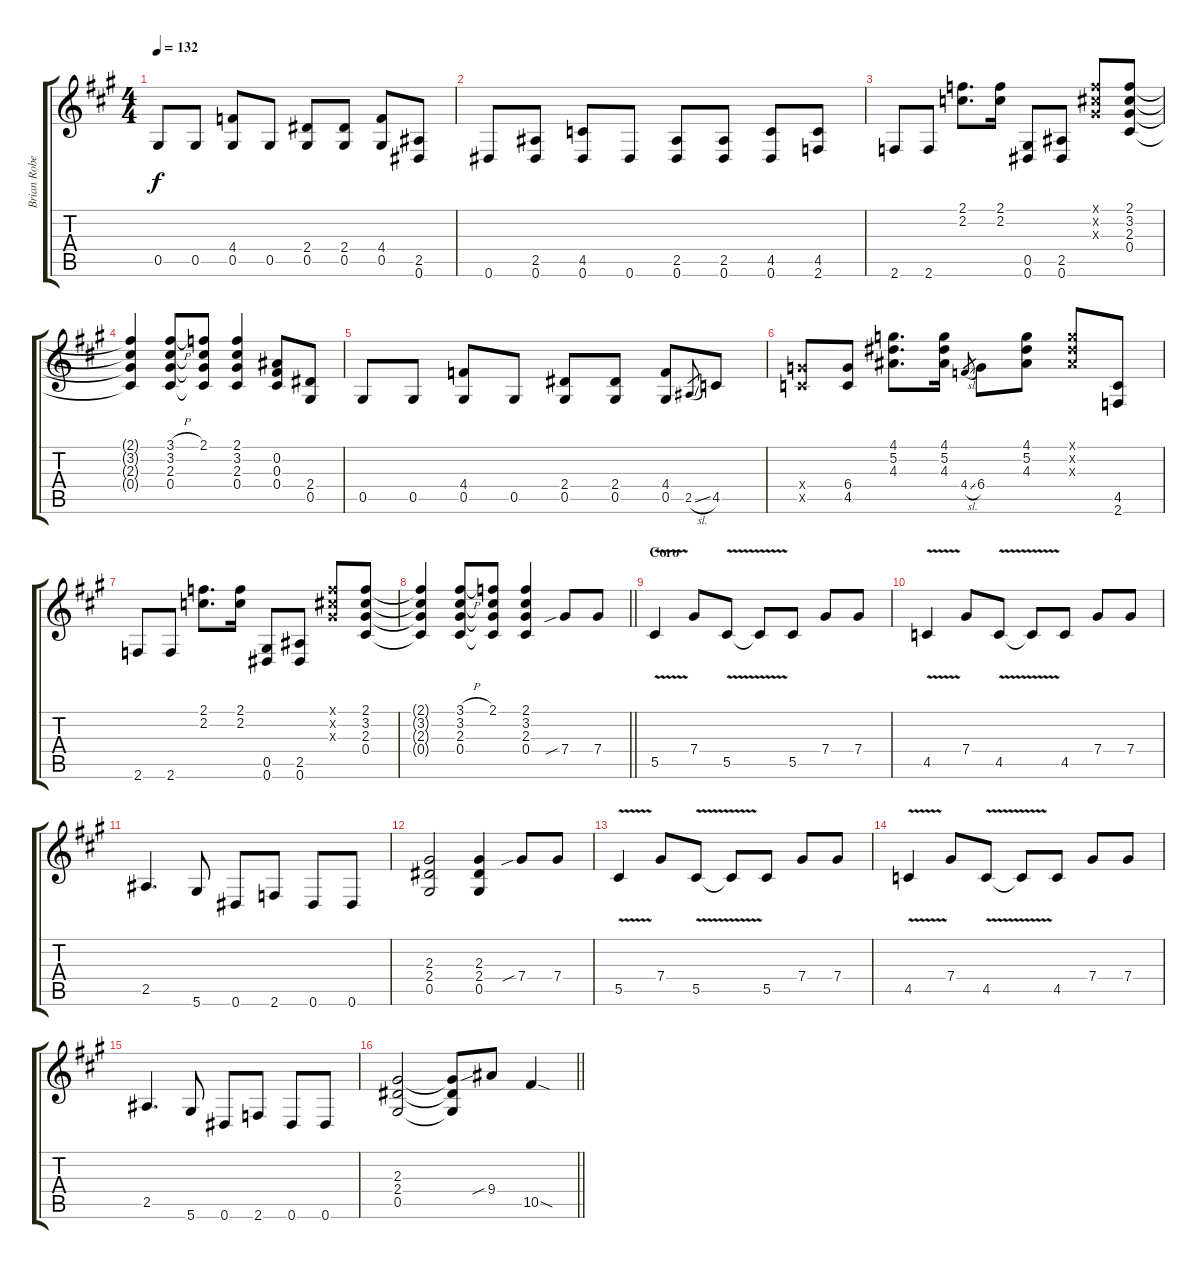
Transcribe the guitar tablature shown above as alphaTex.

\track ("Brian Robertson" "Brian Robe") {instrument distortionguitar}
\staff {score tabs}
\tuning (Eb4 Bb3 Gb3 Db3 Ab2 Eb2) {hide}
\ts (4 4)
\tempo 132
\clef g2
\ks a
0.5.8{dy f} 0.5.8 (4.4 0.5).8 0.5.8 (2.4 0.5).8 (2.4 0.5).8 (4.4 0.5).8 (2.5 0.6).8 |
0.6.8 (2.5 0.6).8 (4.5 0.6).8 0.6.8 (2.5 0.6).8 (2.5 0.6).8 (4.5 0.6).8 (4.5 2.6).8 |
2.6.8 2.6.8 (2.1 2.2).8{d} (2.1 2.2).16 (0.5 0.6).8 (2.5 0.6).8 (2.1{x} 3.2{x} 2.3{x}).8 (2.1 3.2 2.3 0.4).8 |
(2.1{t} 3.2{t} 2.3{t} 0.4{t}).4 (3.1{h} 3.2 2.3 0.4).8 (2.1 3.2{t} 2.3{t} 0.4{t}).8 (2.1 3.2 2.3 0.4).4 (0.2 0.3 0.4).8 (2.4 0.5).8 |
0.5.8 0.5.8 (4.4 0.5).8 0.5.8 (2.4 0.5).8 (2.4 0.5).8 (4.4 0.5).8 2.5{sl}.8{gr} 4.5.8 |
(6.4{x} 4.5{x}).8 (6.4 4.5).8 (4.1 5.2 4.3).8{d} (4.1 5.2 4.3).16 4.4{sl}.8{gr} 6.4.8 (4.1 5.2 4.3).8 (4.1{x} 5.2{x} 4.3{x}).8 (4.5 2.6).8 |
2.6.8 2.6.8 (2.1 2.2).8{d} (2.1 2.2).16 (0.5 0.6).8 (2.5 0.6).8 (2.1{x} 3.2{x} 2.3{x}).8 (2.1 3.2 2.3 0.4).8 |
\barLineRight lightlight
(2.1{t} 3.2{t} 2.3{t} 0.4{t}).4 (3.1{h} 3.2 2.3 0.4).8 (2.1 3.2{t} 2.3{t} 0.4{t}).8 (2.1 3.2 2.3 0.4).4 7.4{sib}.8 7.4.8 |
\section ("" "Coro")
5.5{v}.4 7.4.8 5.5{v}.8 5.5{t}.8 5.5.8 7.4.8 7.4.8 |
4.5{v}.4 7.4.8 4.5{v}.8 4.5{t}.8 4.5.8 7.4.8 7.4.8 |
2.5.4{d} 5.6.8 0.6.8 2.6.8 0.6.8 0.6.8 |
(2.3 2.4 0.5).2 (2.3 2.4 0.5).4 7.4{sib}.8 7.4.8 |
5.5{v}.4 7.4.8 5.5{v}.8 5.5{t}.8 5.5.8 7.4.8 7.4.8 |
4.5{v}.4 7.4.8 4.5{v}.8 4.5{t}.8 4.5.8 7.4.8 7.4.8 |
2.5.4{d} 5.6.8 0.6.8 2.6.8 0.6.8 0.6.8 |
\barLineRight lightlight
(2.3 2.4 0.5).2 (2.3{t} 2.4{t} 0.5{t}).8 9.4{sib}.8 10.5{sod}.4
